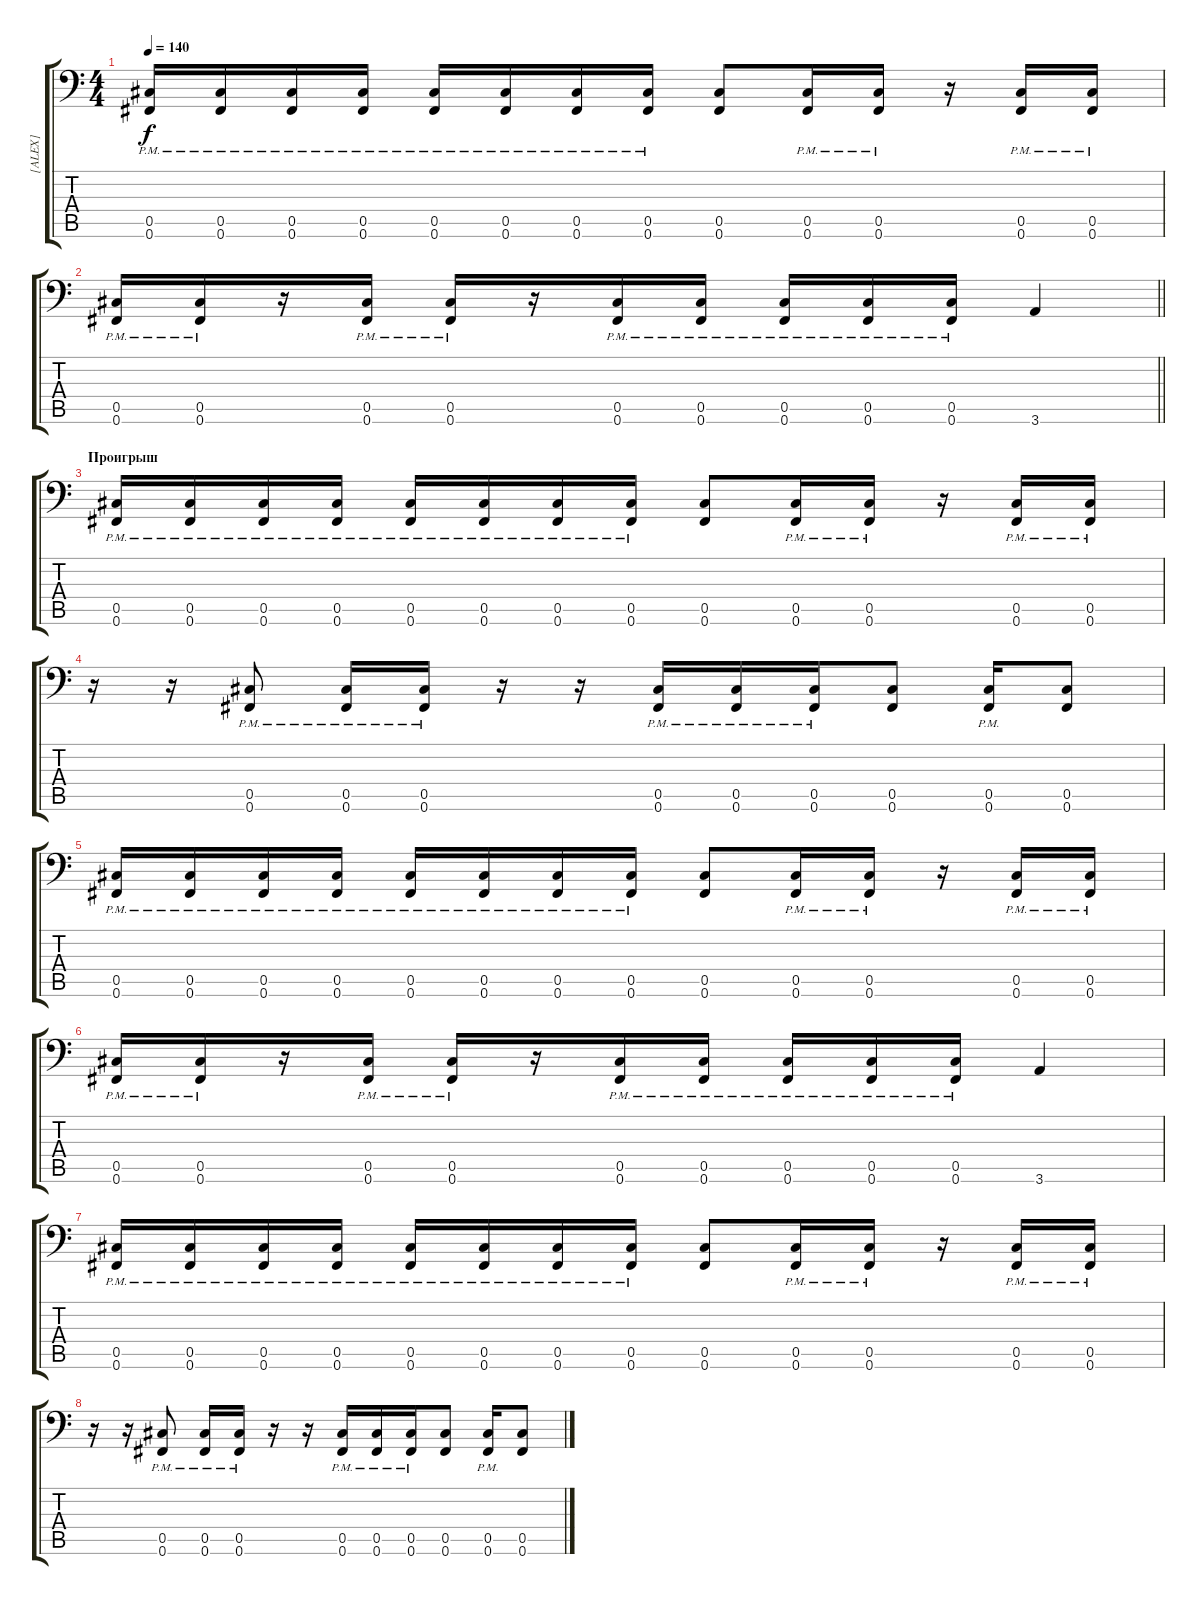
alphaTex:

\track ("[ALEX]" "[ALEX]") {instrument distortionguitar}
\staff {score tabs}
\tuning (Ab3 Eb3 B2 Gb2 Db2 Gb1) {hide}
\ts (4 4)
\tempo 140
\clef f4
\ks c
(0.5 0.6{pm}).16{dy f} (0.5 0.6{pm}).16 (0.5 0.6{pm}).16 (0.5 0.6{pm}).16 (0.5 0.6{pm}).16 (0.5 0.6{pm}).16 (0.5 0.6{pm}).16 (0.5 0.6{pm}).16 (0.5 0.6).8 (0.5 0.6{pm}).16 (0.5 0.6{pm}).16 r.16 (0.5 0.6{pm}).16 (0.5 0.6{pm}).16 |
\barLineRight lightlight
(0.5 0.6{pm}).16 (0.5 0.6{pm}).16 r.16 (0.5 0.6{pm}).16 (0.5 0.6{pm}).16 r.16 (0.5 0.6{pm}).16 (0.5 0.6{pm}).16 (0.5 0.6{pm}).16 (0.5 0.6{pm}).16 (0.5 0.6{pm}).16 3.6.4 |
\section ("" "Проигрыш")
(0.5 0.6{pm}).16 (0.5 0.6{pm}).16 (0.5 0.6{pm}).16 (0.5 0.6{pm}).16 (0.5 0.6{pm}).16 (0.5 0.6{pm}).16 (0.5 0.6{pm}).16 (0.5 0.6{pm}).16 (0.5 0.6).8 (0.5 0.6{pm}).16 (0.5 0.6{pm}).16 r.16 (0.5 0.6{pm}).16 (0.5 0.6{pm}).16 |
r.16 r.16 (0.5 0.6{pm}).8 (0.5 0.6{pm}).16 (0.5 0.6{pm}).16 r.16 r.16 (0.5 0.6{pm}).16 (0.5 0.6{pm}).16 (0.5 0.6{pm}).16 (0.5 0.6).8 (0.5 0.6{pm}).16 (0.5 0.6).8 |
(0.5 0.6{pm}).16 (0.5 0.6{pm}).16 (0.5 0.6{pm}).16 (0.5 0.6{pm}).16 (0.5 0.6{pm}).16 (0.5 0.6{pm}).16 (0.5 0.6{pm}).16 (0.5 0.6{pm}).16 (0.5 0.6).8 (0.5 0.6{pm}).16 (0.5 0.6{pm}).16 r.16 (0.5 0.6{pm}).16 (0.5 0.6{pm}).16 |
(0.5 0.6{pm}).16 (0.5 0.6{pm}).16 r.16 (0.5 0.6{pm}).16 (0.5 0.6{pm}).16 r.16 (0.5 0.6{pm}).16 (0.5 0.6{pm}).16 (0.5 0.6{pm}).16 (0.5 0.6{pm}).16 (0.5 0.6{pm}).16 3.6.4 |
(0.5 0.6{pm}).16 (0.5 0.6{pm}).16 (0.5 0.6{pm}).16 (0.5 0.6{pm}).16 (0.5 0.6{pm}).16 (0.5 0.6{pm}).16 (0.5 0.6{pm}).16 (0.5 0.6{pm}).16 (0.5 0.6).8 (0.5 0.6{pm}).16 (0.5 0.6{pm}).16 r.16 (0.5 0.6{pm}).16 (0.5 0.6{pm}).16 |
r.16 r.16 (0.5 0.6{pm}).8 (0.5 0.6{pm}).16 (0.5 0.6{pm}).16 r.16 r.16 (0.5 0.6{pm}).16 (0.5 0.6{pm}).16 (0.5 0.6{pm}).16 (0.5 0.6).8 (0.5 0.6{pm}).16 (0.5 0.6).8
